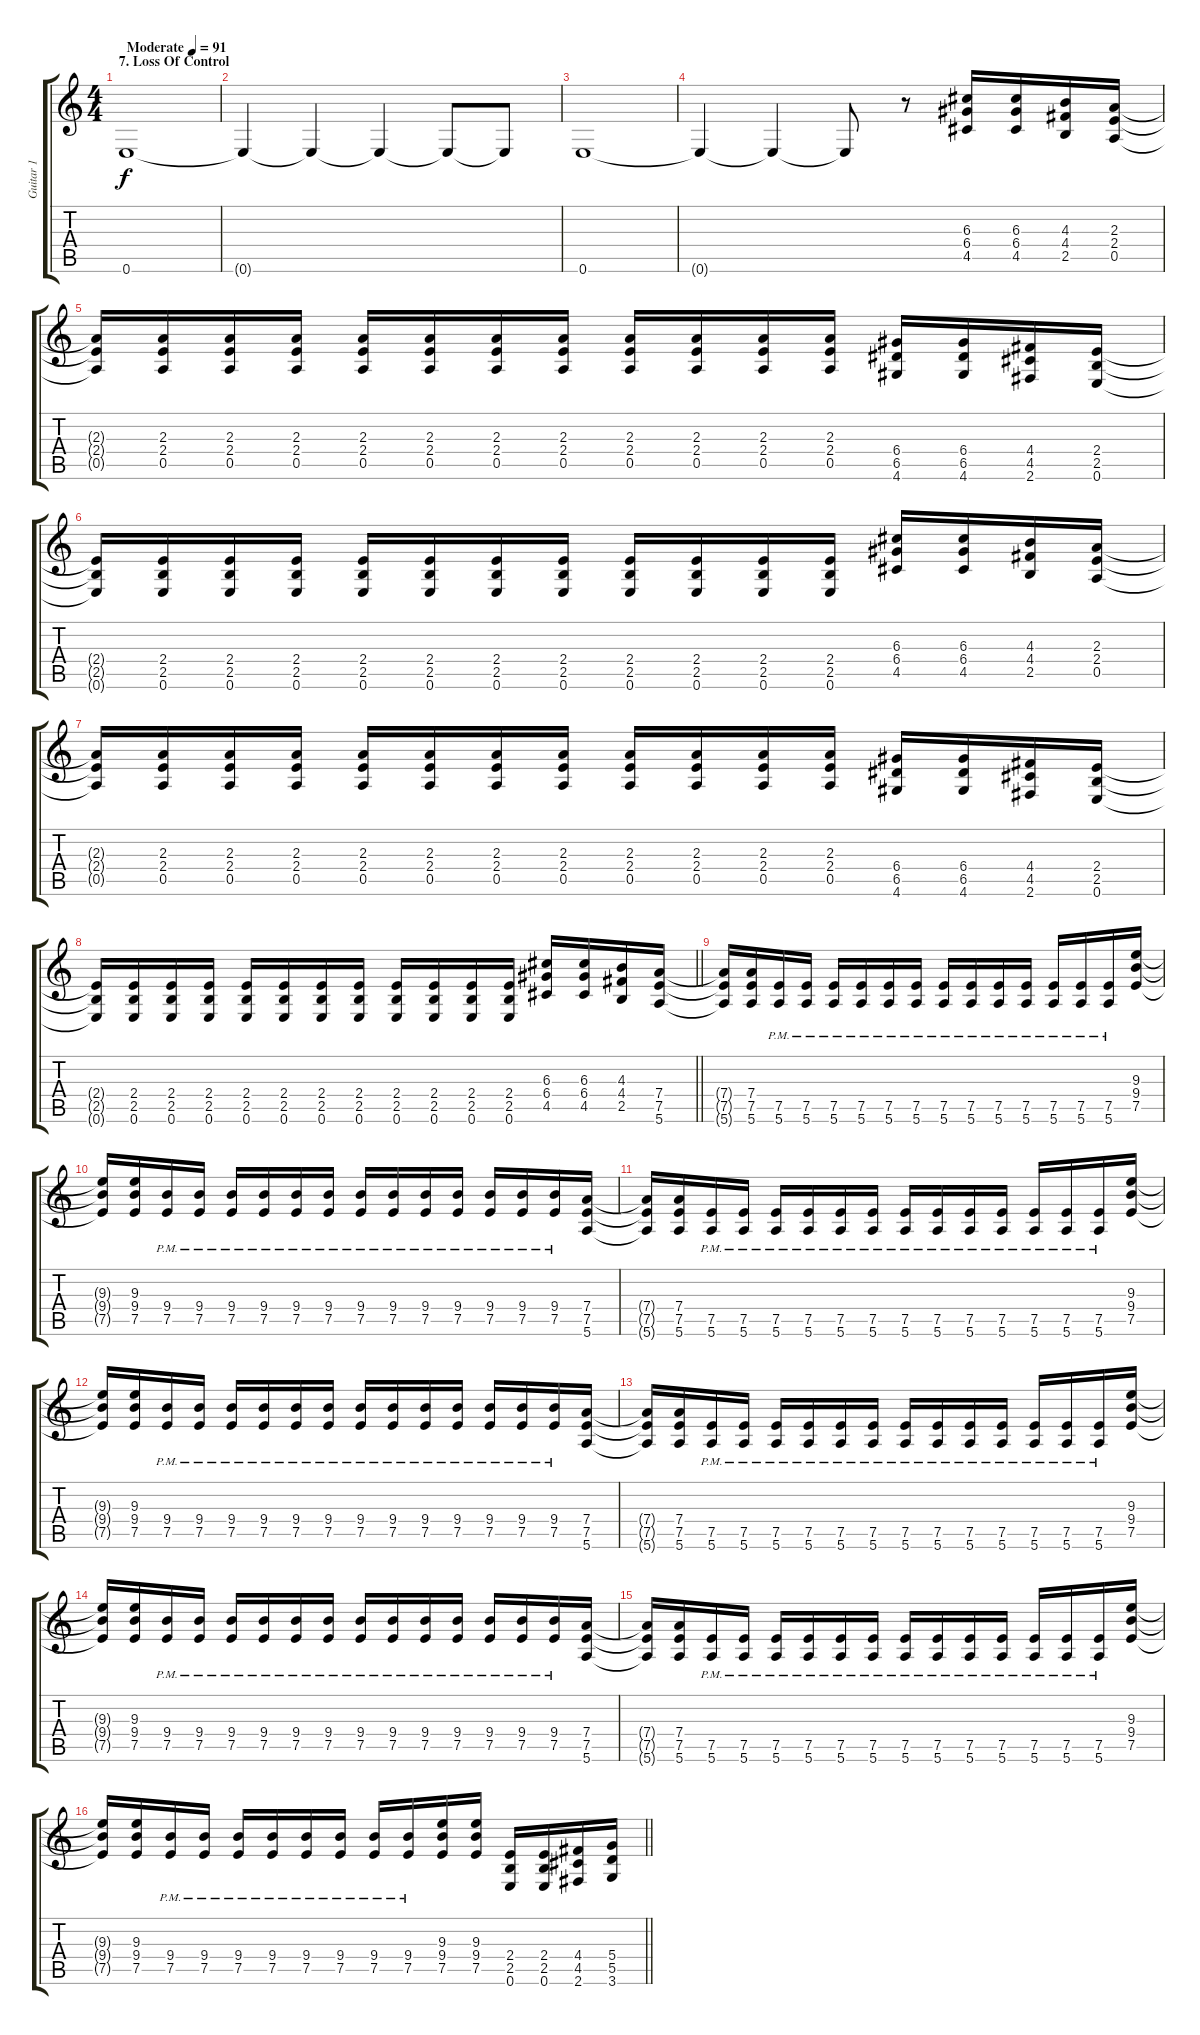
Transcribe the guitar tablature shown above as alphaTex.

\track ("Guitar 1" "Guitar 1") {instrument overdrivenguitar}
\staff {score tabs}
\tuning (E4 B3 G3 D3 A2 E2) {hide}
\ts (4 4)
\section ("" "7. Loss Of Control")
\tempo (91 "Moderate")
\clef g2
\ks c
0.6.1{dy f instrument overdrivenguitar} |
0.6{t}.4 0.6{t}.4 0.6{t}.4 0.6{t}.8 0.6{t}.8 |
0.6.1 |
0.6{t}.4 0.6{t}.4 0.6{t}.8 r.8 (6.3 6.4 4.5).16 (6.3 6.4 4.5).16 (4.3 4.4 2.5).16 (2.3 2.4 0.5).16 |
(2.3{t} 2.4{t} 0.5{t}).16 (2.3 2.4 0.5).16 (2.3 2.4 0.5).16 (2.3 2.4 0.5).16 (2.3 2.4 0.5).16 (2.3 2.4 0.5).16 (2.3 2.4 0.5).16 (2.3 2.4 0.5).16 (2.3 2.4 0.5).16 (2.3 2.4 0.5).16 (2.3 2.4 0.5).16 (2.3 2.4 0.5).16 (6.4 6.5 4.6).16 (6.4 6.5 4.6).16 (4.4 4.5 2.6).16 (2.4 2.5 0.6).16 |
(2.4{t} 2.5{t} 0.6{t}).16 (2.4 2.5 0.6).16 (2.4 2.5 0.6).16 (2.4 2.5 0.6).16 (2.4 2.5 0.6).16 (2.4 2.5 0.6).16 (2.4 2.5 0.6).16 (2.4 2.5 0.6).16 (2.4 2.5 0.6).16 (2.4 2.5 0.6).16 (2.4 2.5 0.6).16 (2.4 2.5 0.6).16 (6.3 6.4 4.5).16 (6.3 6.4 4.5).16 (4.3 4.4 2.5).16 (2.3 2.4 0.5).16 |
(2.3{t} 2.4{t} 0.5{t}).16 (2.3 2.4 0.5).16 (2.3 2.4 0.5).16 (2.3 2.4 0.5).16 (2.3 2.4 0.5).16 (2.3 2.4 0.5).16 (2.3 2.4 0.5).16 (2.3 2.4 0.5).16 (2.3 2.4 0.5).16 (2.3 2.4 0.5).16 (2.3 2.4 0.5).16 (2.3 2.4 0.5).16 (6.4 6.5 4.6).16 (6.4 6.5 4.6).16 (4.4 4.5 2.6).16 (2.4 2.5 0.6).16 |
\barLineRight lightlight
(2.4{t} 2.5{t} 0.6{t}).16 (2.4 2.5 0.6).16 (2.4 2.5 0.6).16 (2.4 2.5 0.6).16 (2.4 2.5 0.6).16 (2.4 2.5 0.6).16 (2.4 2.5 0.6).16 (2.4 2.5 0.6).16 (2.4 2.5 0.6).16 (2.4 2.5 0.6).16 (2.4 2.5 0.6).16 (2.4 2.5 0.6).16 (6.3 6.4 4.5).16 (6.3 6.4 4.5).16 (4.3 4.4 2.5).16 (7.4 7.5 5.6).16 |
(7.4{t} 7.5{t} 5.6{t}).16 (7.4 7.5 5.6).16 (7.5{pm} 5.6{pm}).16 (7.5{pm} 5.6{pm}).16 (7.5{pm} 5.6{pm}).16 (7.5{pm} 5.6{pm}).16 (7.5{pm} 5.6{pm}).16 (7.5{pm} 5.6{pm}).16 (7.5{pm} 5.6{pm}).16 (7.5{pm} 5.6{pm}).16 (7.5{pm} 5.6{pm}).16 (7.5{pm} 5.6{pm}).16 (7.5{pm} 5.6{pm}).16 (7.5{pm} 5.6{pm}).16 (7.5{pm} 5.6{pm}).16 (9.3 9.4 7.5).16 |
(9.3{t} 9.4{t} 7.5{t}).16 (9.3 9.4 7.5).16 (9.4{pm} 7.5{pm}).16 (9.4{pm} 7.5{pm}).16 (9.4{pm} 7.5{pm}).16 (9.4{pm} 7.5{pm}).16 (9.4{pm} 7.5{pm}).16 (9.4{pm} 7.5{pm}).16 (9.4{pm} 7.5{pm}).16 (9.4{pm} 7.5{pm}).16 (9.4{pm} 7.5{pm}).16 (9.4{pm} 7.5{pm}).16 (9.4{pm} 7.5{pm}).16 (9.4{pm} 7.5{pm}).16 (9.4{pm} 7.5{pm}).16 (7.4 7.5 5.6).16 |
(7.4{t} 7.5{t} 5.6{t}).16 (7.4 7.5 5.6).16 (7.5{pm} 5.6{pm}).16 (7.5{pm} 5.6{pm}).16 (7.5{pm} 5.6{pm}).16 (7.5{pm} 5.6{pm}).16 (7.5{pm} 5.6{pm}).16 (7.5{pm} 5.6{pm}).16 (7.5{pm} 5.6{pm}).16 (7.5{pm} 5.6{pm}).16 (7.5{pm} 5.6{pm}).16 (7.5{pm} 5.6{pm}).16 (7.5{pm} 5.6{pm}).16 (7.5{pm} 5.6{pm}).16 (7.5{pm} 5.6{pm}).16 (9.3 9.4 7.5).16 |
(9.3{t} 9.4{t} 7.5{t}).16 (9.3 9.4 7.5).16 (9.4{pm} 7.5{pm}).16 (9.4{pm} 7.5{pm}).16 (9.4{pm} 7.5{pm}).16 (9.4{pm} 7.5{pm}).16 (9.4{pm} 7.5{pm}).16 (9.4{pm} 7.5{pm}).16 (9.4{pm} 7.5{pm}).16 (9.4{pm} 7.5{pm}).16 (9.4{pm} 7.5{pm}).16 (9.4{pm} 7.5{pm}).16 (9.4{pm} 7.5{pm}).16 (9.4{pm} 7.5{pm}).16 (9.4{pm} 7.5{pm}).16 (7.4 7.5 5.6).16 |
(7.4{t} 7.5{t} 5.6{t}).16 (7.4 7.5 5.6).16 (7.5{pm} 5.6{pm}).16 (7.5{pm} 5.6{pm}).16 (7.5{pm} 5.6{pm}).16 (7.5{pm} 5.6{pm}).16 (7.5{pm} 5.6{pm}).16 (7.5{pm} 5.6{pm}).16 (7.5{pm} 5.6{pm}).16 (7.5{pm} 5.6{pm}).16 (7.5{pm} 5.6{pm}).16 (7.5{pm} 5.6{pm}).16 (7.5{pm} 5.6{pm}).16 (7.5{pm} 5.6{pm}).16 (7.5{pm} 5.6{pm}).16 (9.3 9.4 7.5).16 |
(9.3{t} 9.4{t} 7.5{t}).16 (9.3 9.4 7.5).16 (9.4{pm} 7.5{pm}).16 (9.4{pm} 7.5{pm}).16 (9.4{pm} 7.5{pm}).16 (9.4{pm} 7.5{pm}).16 (9.4{pm} 7.5{pm}).16 (9.4{pm} 7.5{pm}).16 (9.4{pm} 7.5{pm}).16 (9.4{pm} 7.5{pm}).16 (9.4{pm} 7.5{pm}).16 (9.4{pm} 7.5{pm}).16 (9.4{pm} 7.5{pm}).16 (9.4{pm} 7.5{pm}).16 (9.4{pm} 7.5{pm}).16 (7.4 7.5 5.6).16 |
(7.4{t} 7.5{t} 5.6{t}).16 (7.4 7.5 5.6).16 (7.5{pm} 5.6{pm}).16 (7.5{pm} 5.6{pm}).16 (7.5{pm} 5.6{pm}).16 (7.5{pm} 5.6{pm}).16 (7.5{pm} 5.6{pm}).16 (7.5{pm} 5.6{pm}).16 (7.5{pm} 5.6{pm}).16 (7.5{pm} 5.6{pm}).16 (7.5{pm} 5.6{pm}).16 (7.5{pm} 5.6{pm}).16 (7.5{pm} 5.6{pm}).16 (7.5{pm} 5.6{pm}).16 (7.5{pm} 5.6{pm}).16 (9.3 9.4 7.5).16 |
\barLineRight lightlight
(9.3{t} 9.4{t} 7.5{t}).16 (9.3 9.4 7.5).16 (9.4{pm} 7.5{pm}).16 (9.4{pm} 7.5{pm}).16 (9.4{pm} 7.5{pm}).16 (9.4{pm} 7.5{pm}).16 (9.4{pm} 7.5{pm}).16 (9.4{pm} 7.5{pm}).16 (9.4{pm} 7.5{pm}).16 (9.4{pm} 7.5{pm}).16 (9.3 9.4 7.5).16 (9.3 9.4 7.5).16 (2.4 2.5 0.6).16 (2.4 2.5 0.6).16 (4.4 4.5 2.6).16 (5.4 5.5 3.6).16
